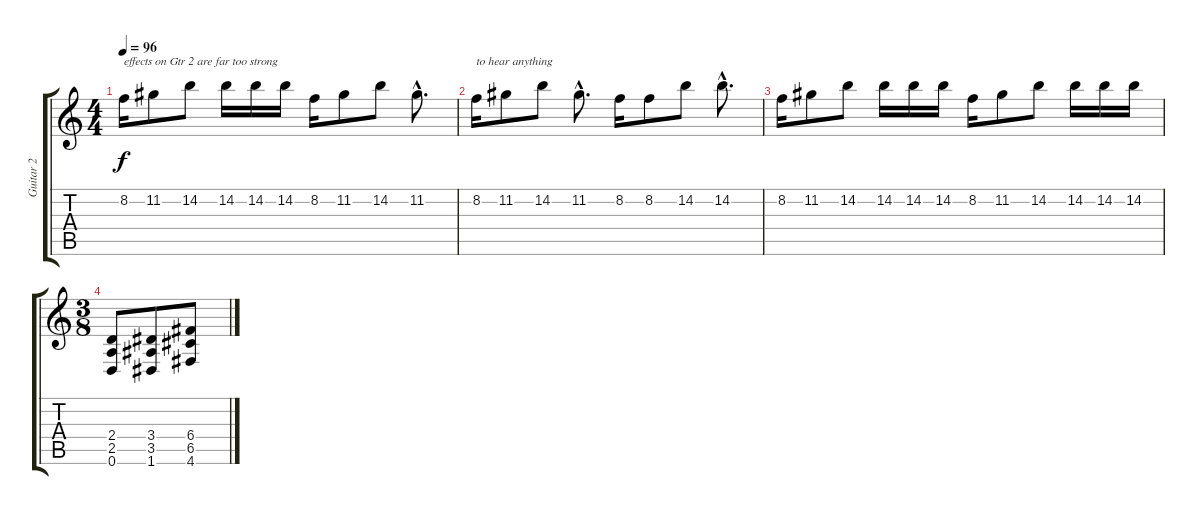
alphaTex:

\track ("Guitar 2" "Guitar 2") {instrument distortionguitar}
\staff {score tabs}
\tuning (D4 A3 F3 C3 G2 D2) {hide}
\ts (4 4)
\tempo 96
\clef g2
\ks c
8.2.16{txt "effects on Gtr 2 are far too strong" dy f} 11.2.8 14.2.8 14.2.16 14.2.16 14.2.16 8.2.16 11.2.8 14.2.8 11.2{hac}.8{d} |
8.2.16{txt "to hear anything"} 11.2.8 14.2.8 11.2{hac}.8{d} 8.2.16 8.2.8 14.2.8 14.2{hac}.8{d} |
8.2.16 11.2.8 14.2.8 14.2.16 14.2.16 14.2.16 8.2.16 11.2.8 14.2.8 14.2.16 14.2.16 14.2.16 |
\ts (3 8)
(2.4 2.5 0.6).8 (3.4 3.5 1.6).8 (6.4 6.5 4.6).8
